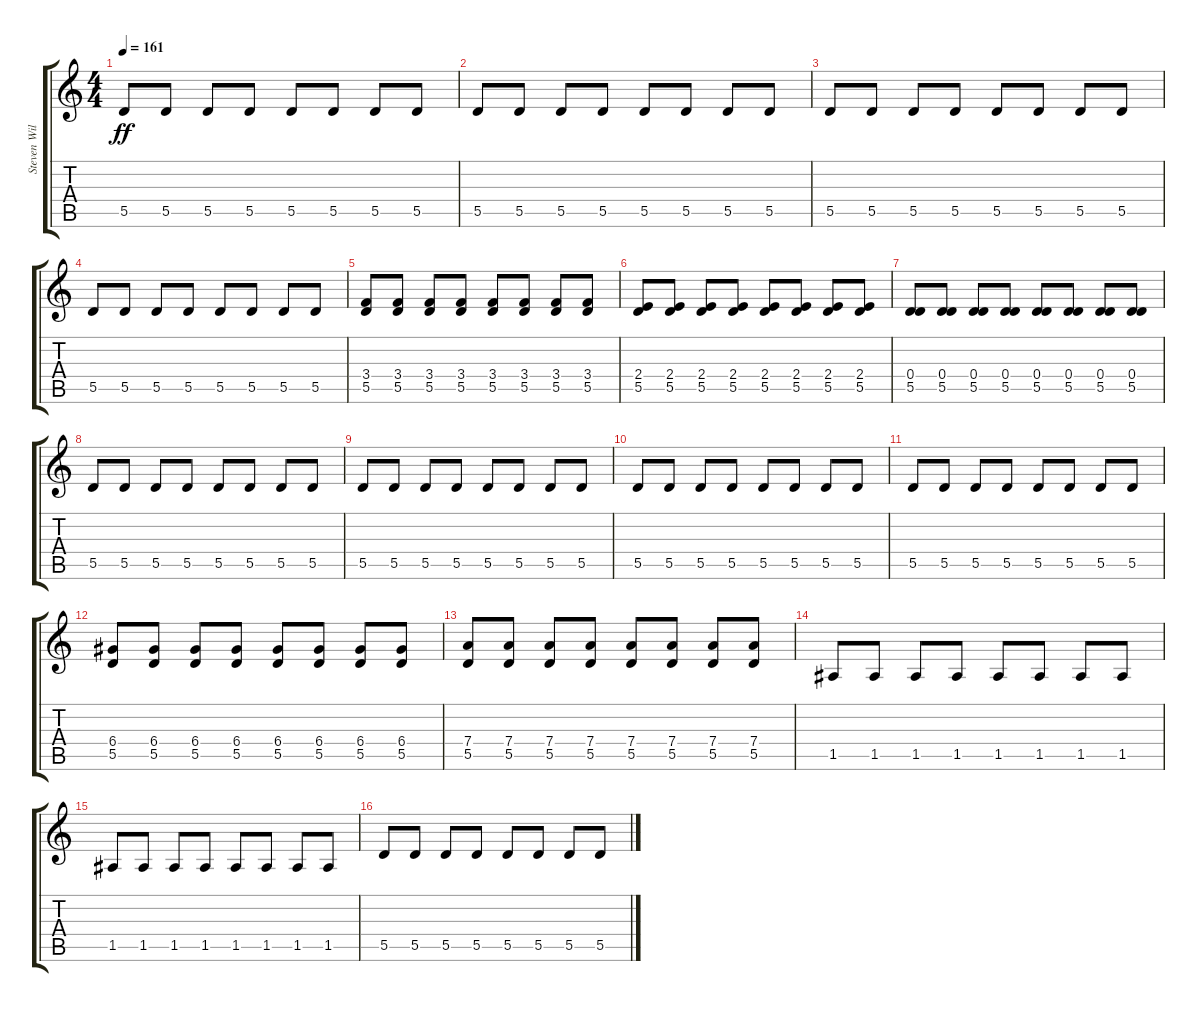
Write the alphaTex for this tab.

\track ("Steven Wilson (Guitar 6)" "Steven Wil") {instrument overdrivenguitar}
\staff {score tabs}
\tuning (E4 B3 G3 D3 A2 D2) {hide}
\ts (4 4)
\tempo 161
\clef g2
\ks c
5.5.8{dy ff} 5.5.8 5.5.8 5.5.8 5.5.8 5.5.8 5.5.8 5.5.8 |
5.5.8 5.5.8 5.5.8 5.5.8 5.5.8 5.5.8 5.5.8 5.5.8 |
5.5.8 5.5.8 5.5.8 5.5.8 5.5.8 5.5.8 5.5.8 5.5.8 |
5.5.8 5.5.8 5.5.8 5.5.8 5.5.8 5.5.8 5.5.8 5.5.8 |
(3.4 5.5).8 (3.4 5.5).8 (3.4 5.5).8 (3.4 5.5).8 (3.4 5.5).8 (3.4 5.5).8 (3.4 5.5).8 (3.4 5.5).8 |
(2.4 5.5).8 (2.4 5.5).8 (2.4 5.5).8 (2.4 5.5).8 (2.4 5.5).8 (2.4 5.5).8 (2.4 5.5).8 (2.4 5.5).8 |
(0.4 5.5).8 (0.4 5.5).8 (0.4 5.5).8 (0.4 5.5).8 (0.4 5.5).8 (0.4 5.5).8 (0.4 5.5).8 (0.4 5.5).8 |
5.5.8 5.5.8 5.5.8 5.5.8 5.5.8 5.5.8 5.5.8 5.5.8 |
5.5.8 5.5.8 5.5.8 5.5.8 5.5.8 5.5.8 5.5.8 5.5.8 |
5.5.8 5.5.8 5.5.8 5.5.8 5.5.8 5.5.8 5.5.8 5.5.8 |
5.5.8 5.5.8 5.5.8 5.5.8 5.5.8 5.5.8 5.5.8 5.5.8 |
(6.4 5.5).8 (6.4 5.5).8 (6.4 5.5).8 (6.4 5.5).8 (6.4 5.5).8 (6.4 5.5).8 (6.4 5.5).8 (6.4 5.5).8 |
(7.4 5.5).8 (7.4 5.5).8 (7.4 5.5).8 (7.4 5.5).8 (7.4 5.5).8 (7.4 5.5).8 (7.4 5.5).8 (7.4 5.5).8 |
1.5.8 1.5.8 1.5.8 1.5.8 1.5.8 1.5.8 1.5.8 1.5.8 |
1.5.8 1.5.8 1.5.8 1.5.8 1.5.8 1.5.8 1.5.8 1.5.8 |
5.5.8 5.5.8 5.5.8 5.5.8 5.5.8 5.5.8 5.5.8 5.5.8
